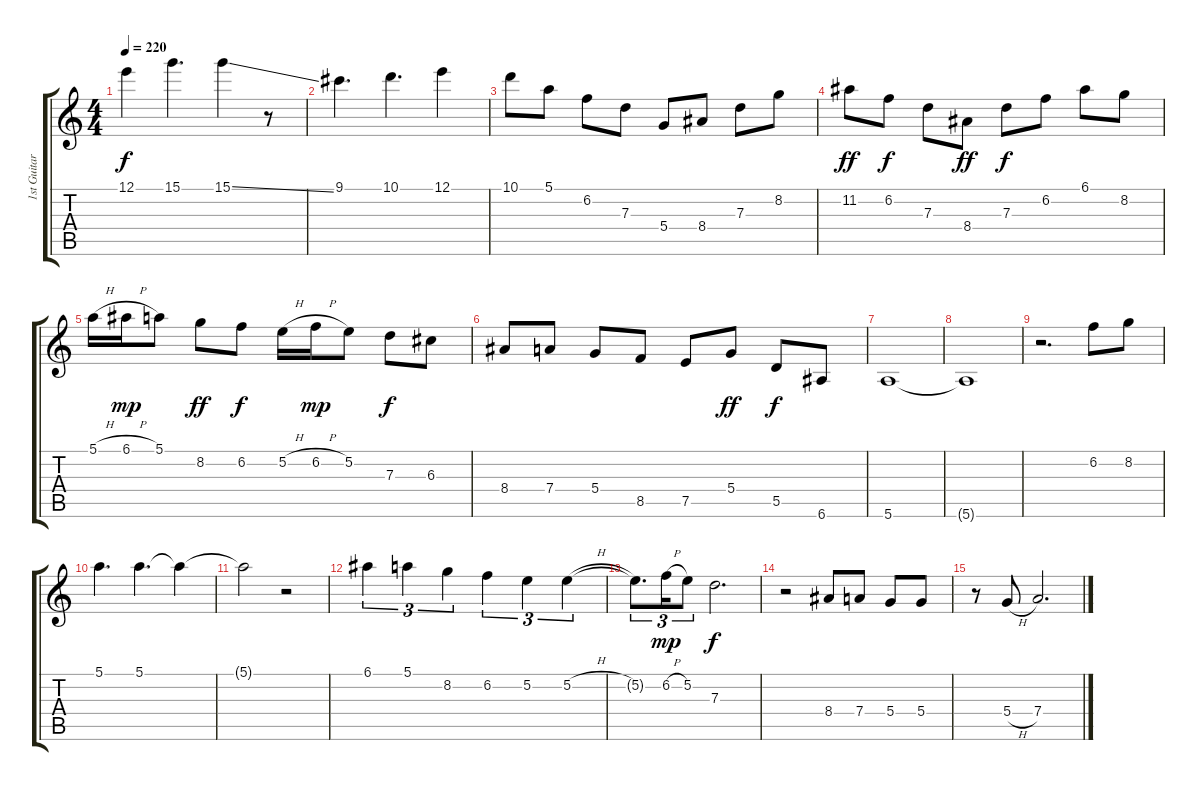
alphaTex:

\track ("1st Guitar" "1st Guitar") {instrument acousticguitarnylon}
\staff {score tabs}
\tuning (E4 B3 G3 D3 A2 E2) {hide}
\ts (4 4)
\tempo 220
\clef g2
\ks c
12.1{t}.4{dy f} 15.1.4{d} 15.1{ss}.4 r.8 |
9.1.4{d} 10.1.4{d} 12.1.4 |
10.1.8 5.1.8 6.2.8 7.3.8 5.4.8 8.4.8 7.3.8 8.2.8 |
11.2.8{dy ff} 6.2.8{dy f} 7.3.8 8.4.8{dy ff} 7.3.8{dy f} 6.2.8 6.1.8 8.2.8 |
5.1{h}.16 6.1{h}.16{dy mp} 5.1.8 8.2.8{dy ff} 6.2.8{dy f} 5.2{h}.16 6.2{h}.16{dy mp} 5.2.8 7.3.8{dy f} 6.3.8 |
8.4.8 7.4.8 5.4.8 8.5.8 7.5.8 5.4.8{dy ff} 5.5.8{dy f} 6.6.8 |
5.6.1 |
5.6{t}.1 |
r.2{d} 6.2.8 8.2.8 |
5.1.4{d} 5.1.4{d} 5.1{t}.4 |
5.1{t}.2 r.2 |
6.1.4{tu (3 2)} 5.1.4{tu (3 2)} 8.2.4{tu (3 2)} 6.2.4{tu (3 2)} 5.2.4{tu (3 2)} 5.2{h}.4{tu (3 2)} |
5.2{t}.8{d tu (3 2)} 6.2{h}.16{tu (3 2) dy mp} 5.2.8{tu (3 2)} 7.3.2{d dy f} |
r.2 8.4.8 7.4.8 5.4.8 5.4.8 |
r.8 5.4{h}.8 7.4.2{d}
